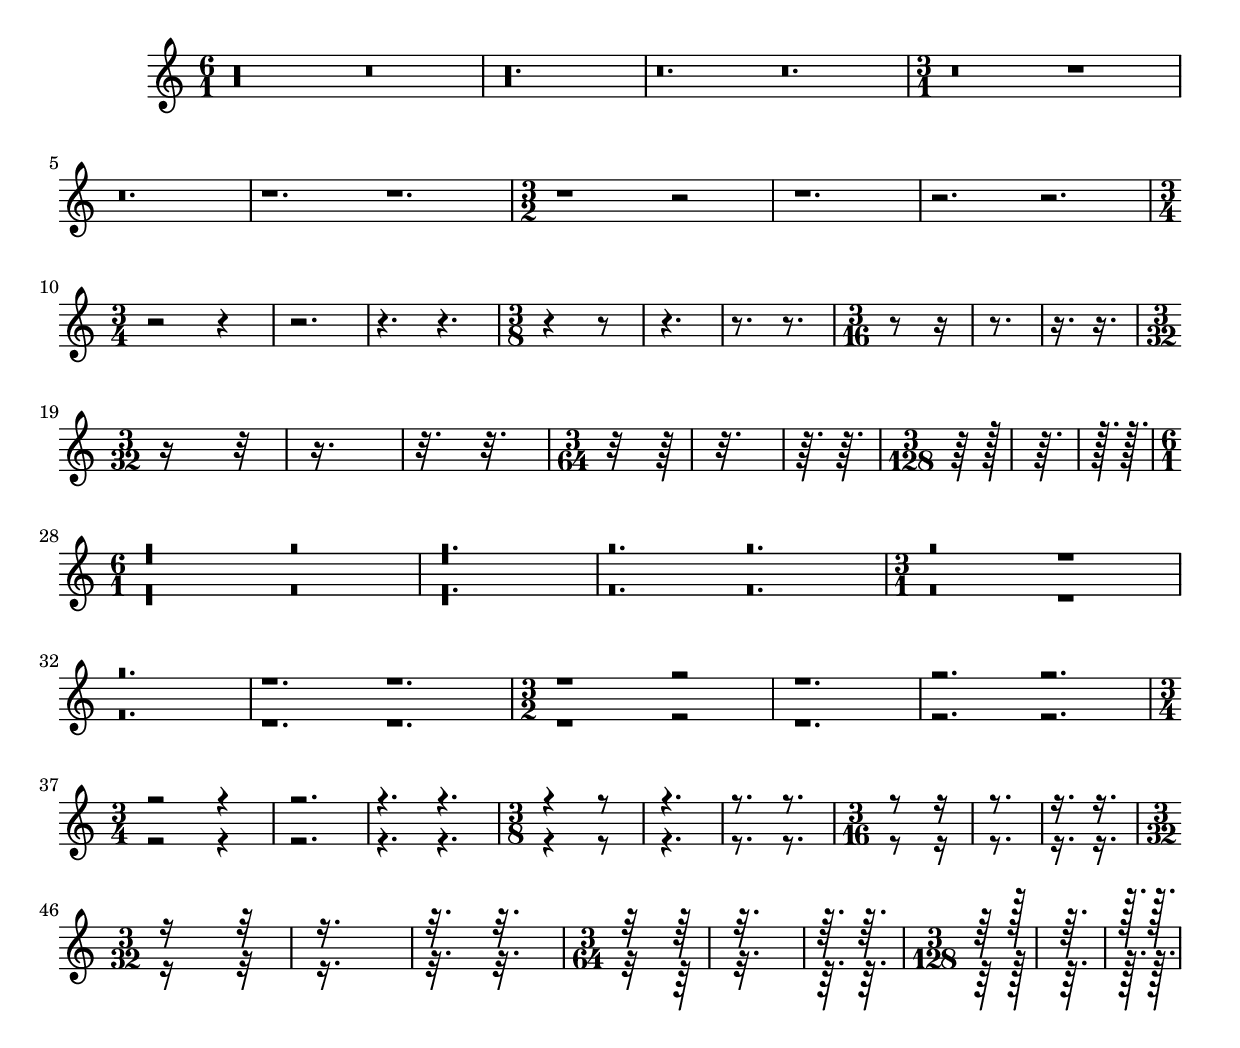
\version "1.7.18"
% candidate for regression.  -gp
\header { texidoc = "@cindex Rest Dot Positions
This file tests dotted rests. " }

muz = \notes \relative c'' {
    \time 6/1
    r\longa r\breve |
    r\longa. |
    r\breve. r |
    \time 3/1
    r\breve r1 |
    r\breve. |
    r1. r |
    \time 3/2
    r1 r2 |
    r1. |
    r2. r |
    \break
    \time 3/4
    r2 r4 |
    r2. |
    r4. r |
    \time 3/8
    r4 r8 |
    r4. |
    r8. r |
    \time 3/16
    r8 r16 |
    r8. |
    r16. r |
    \break
    \time 3/32
    r16 r32 |
    r16. |
    r32. r |
    \time 3/64
    r32 r64 |
    r32. |
    r64. r |
    \time 3/128
    r64 r128 |
    r64. |
    r128. r |
  }


\score {
  \context Staff  {
      \muz \break
      <
	  \context Voice=one { \voiceOne \muz }
	  \context Voice=two { \voiceTwo \muz }
      >
  }
	\paper{}
}
%% new-chords-done %%
